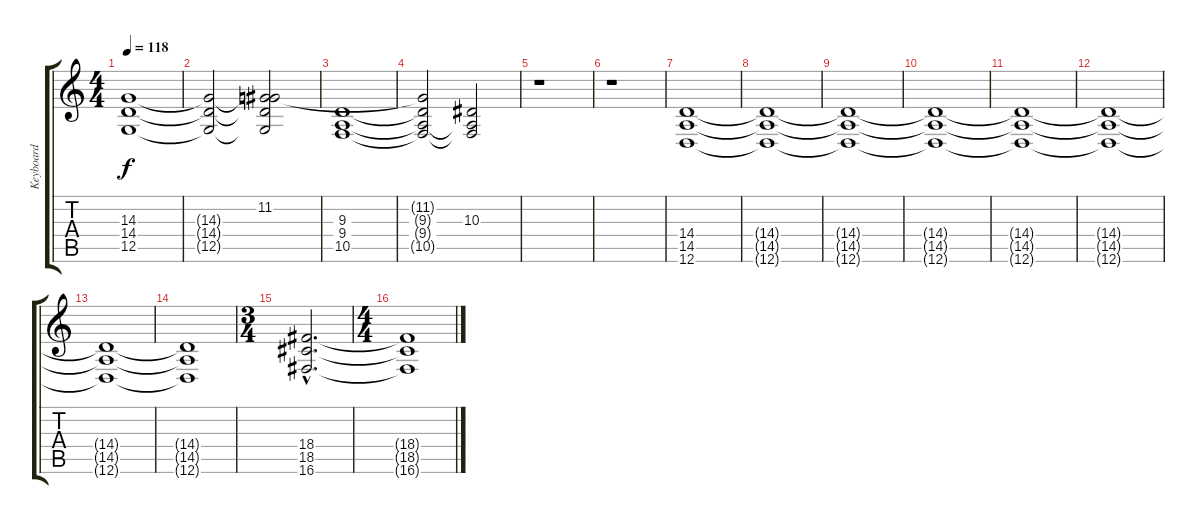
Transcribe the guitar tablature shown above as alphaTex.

\track ("Keyboard" "Keyboard") {instrument synthstrings1}
\staff {score tabs}
\tuning (D4 A3 F3 C3 G2 D2) {hide}
\ts (4 4)
\tempo 118
\clef g2
\ks c
(14.3 14.4 12.5).1{dy f} |
(14.3{t} 14.4{t} 12.5{t}).2 (11.2 14.3{t} 14.4{t} 12.5{t}).2 |
(9.3 9.4 10.5).1 |
(11.2{t} 9.3{t} 9.4{t} 10.5{t}).2 (10.3 9.4{t} 10.5{t}).2 |
r.1 |
r.1 |
(14.4 14.5 12.6).1{volume 4} |
(14.4{t} 14.5{t} 12.6{t}).1 |
(14.4{t} 14.5{t} 12.6{t}).1 |
(14.4{t} 14.5{t} 12.6{t}).1 |
(14.4{t} 14.5{t} 12.6{t}).1 |
(14.4{t} 14.5{t} 12.6{t}).1 |
(14.4{t} 14.5{t} 12.6{t}).1 |
(14.4{t} 14.5{t} 12.6{t}).1 |
\ts (3 4)
(18.4{hac} 18.5{hac} 16.6{hac}).2{d} |
\ts (4 4)
(18.4{t} 18.5{t} 16.6{t}).1
